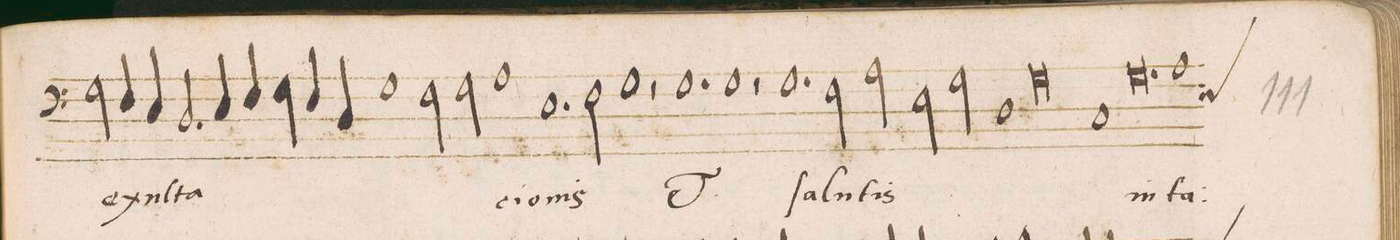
**kern	**text
*I"BASVS	*
*clefF4	*
*k[]	*
*met(C|)	*
*M2/1	*
2G\	ex-
4F/	-ul-
4E/	-ta-
=20-	=20-
2.D/	.
4E/	.
4F/	.
4G\	.
4F/	.
4D/	.
=21-	=21-
1G	.
2F\	.
2G\	.
=22-	=22-
1A	-ci-
1.E	-o-
=23-	=23-
*2\left	*
2F\	-nis
1G	.
=24-	=24-
2r	.
1.G	et
=25-	=25-
1G	.
2r	.
1.G\	ſa-
=26-	=26-
*2\right	*
2F\	-lu-
2A\	-tis
=27-	=27-
2E\	.
2G\	.
1D	.
=28-	=28-
0G	.
=29-	=29-
1C	.
0.G	in
=30-	=30-
=31-	=31-
*custos:E	*
1A	ta-
*-	*-
